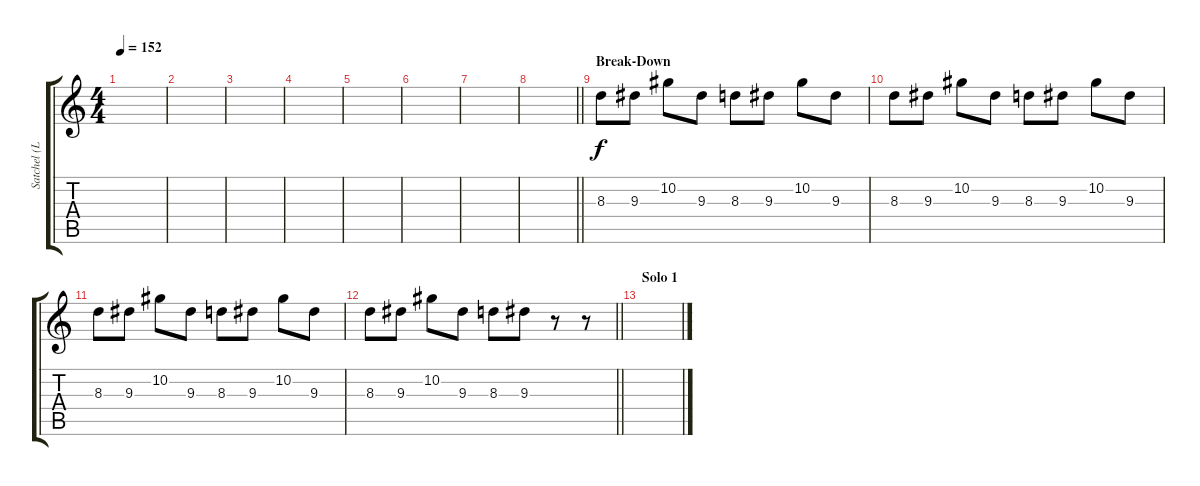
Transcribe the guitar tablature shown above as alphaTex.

\track ("Satchel (Lead 1)" "Satchel (L") {instrument distortionguitar}
\staff {score tabs}
\tuning (Eb4 Bb3 Gb3 Db3 Ab2 Eb2) {hide}
\ts (4 4)
\tempo 152
\clef g2
\ks c
|
|
|
|
|
|
|
\barLineRight lightlight
|
\section ("" "Break-Down")
8.3.8{volume 8 instrument distortionguitar} 9.3.8 10.2.8 9.3.8 8.3.8 9.3.8 10.2.8 9.3.8 |
8.3.8 9.3.8 10.2.8 9.3.8 8.3.8 9.3.8 10.2.8 9.3.8 |
8.3.8 9.3.8 10.2.8 9.3.8 8.3.8 9.3.8 10.2.8 9.3.8 |
\barLineRight lightlight
8.3.8 9.3.8 10.2.8 9.3.8 8.3.8 9.3.8 r.8 r.8 |
\section ("" "Solo 1")
